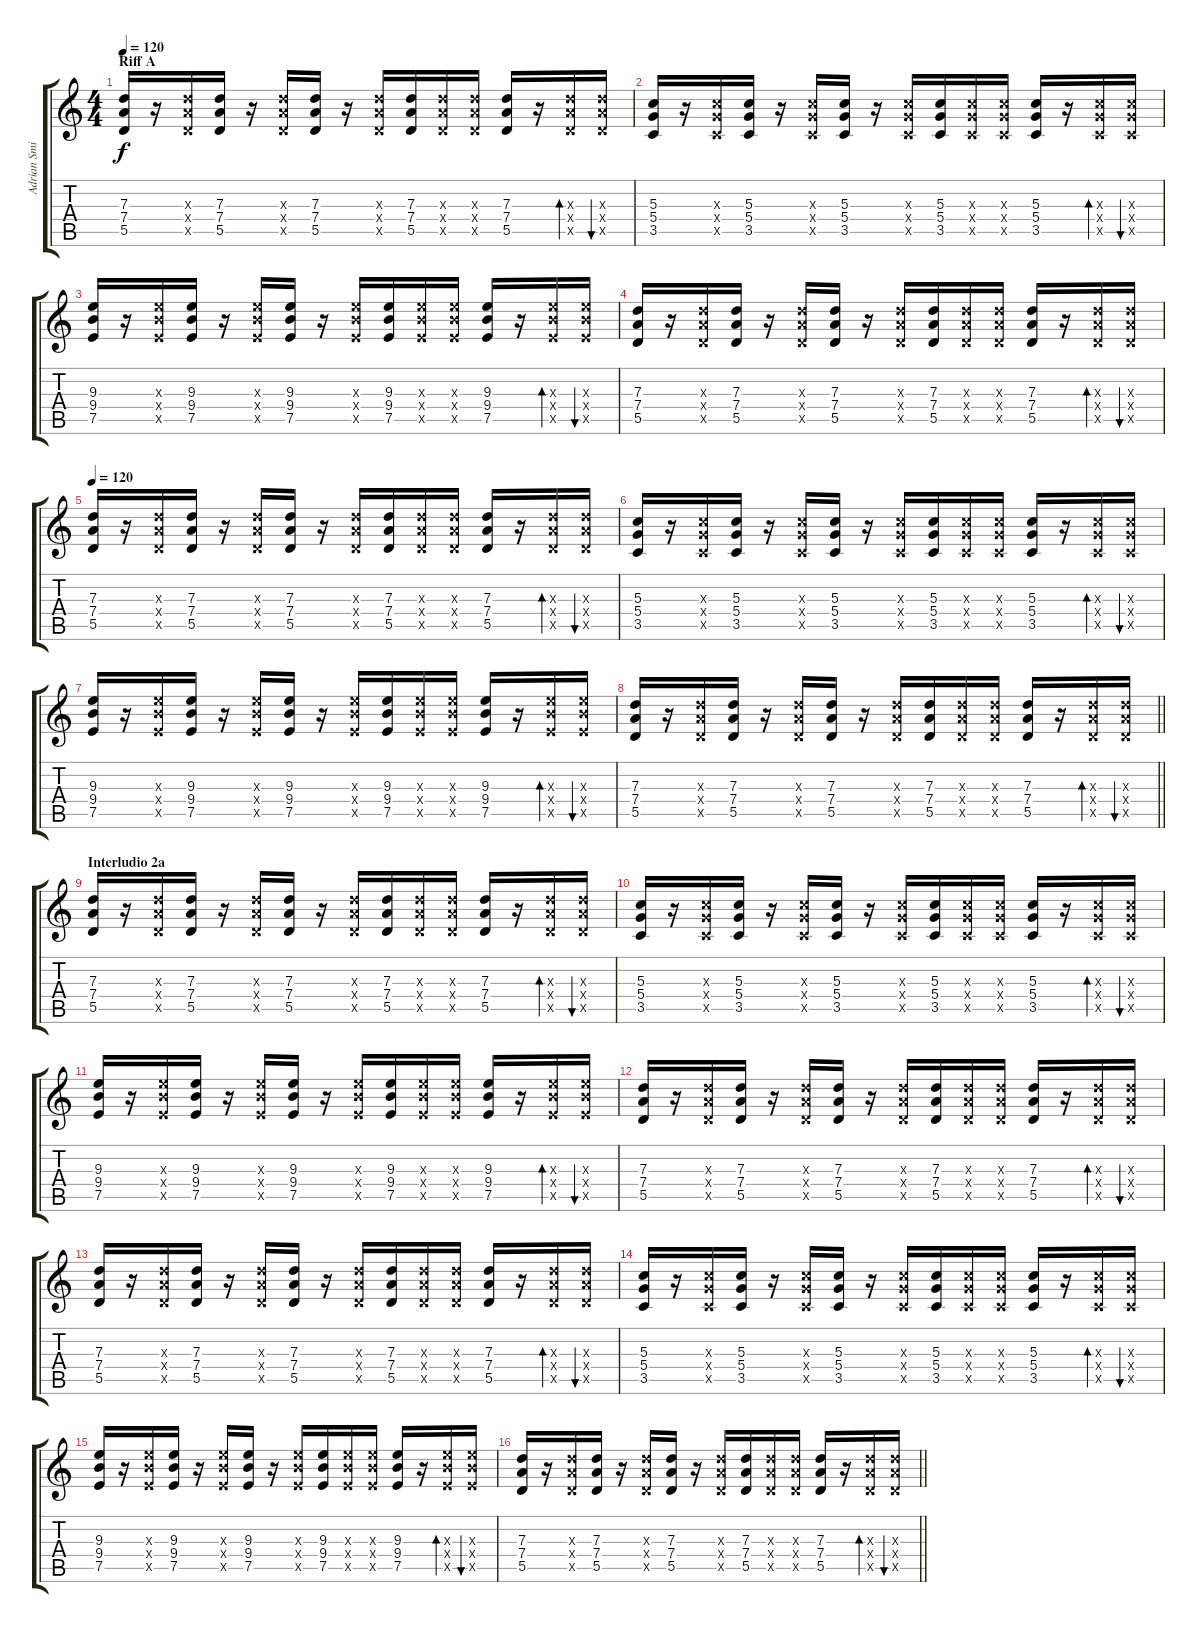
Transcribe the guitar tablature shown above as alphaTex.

\track ("Adrian Smith" "Adrian Smi") {instrument distortionguitar}
\staff {score tabs}
\tuning (E4 B3 G3 D3 A2 E2) {hide}
\ts (4 4)
\section ("" "Riff A")
\tempo 120
\clef g2
\ks c
(7.3 7.4 5.5).16{dy f} r.16 (7.3{x} 7.4{x} 5.5{x}).16 (7.3 7.4 5.5).16 r.16 (7.3{x} 7.4{x} 5.5{x}).16 (7.3 7.4 5.5).16 r.16 (7.3{x} 7.4{x} 5.5{x}).16 (7.3 7.4 5.5).16 (7.3{x} 7.4{x} 5.5{x}).16 (7.3{x} 7.4{x} 5.5{x}).16 (7.3 7.4 5.5).16 r.16 (7.3{x} 7.4{x} 5.5{x}).16{bd 60} (7.3{x} 7.4{x} 5.5{x}).16{bu 60} |
(5.3 5.4 3.5).16 r.16 (5.3{x} 5.4{x} 3.5{x}).16 (5.3 5.4 3.5).16 r.16 (5.3{x} 5.4{x} 3.5{x}).16 (5.3 5.4 3.5).16 r.16 (5.3{x} 5.4{x} 3.5{x}).16 (5.3 5.4 3.5).16 (5.3{x} 5.4{x} 3.5{x}).16 (5.3{x} 5.4{x} 3.5{x}).16 (5.3 5.4 3.5).16 r.16 (5.3{x} 5.4{x} 3.5{x}).16{bd 60} (5.3{x} 5.4{x} 3.5{x}).16{bu 60} |
(9.3 9.4 7.5).16 r.16 (9.3{x} 9.4{x} 7.5{x}).16 (9.3 9.4 7.5).16 r.16 (9.3{x} 9.4{x} 7.5{x}).16 (9.3 9.4 7.5).16 r.16 (9.3{x} 9.4{x} 7.5{x}).16 (9.3 9.4 7.5).16 (9.3{x} 9.4{x} 7.5{x}).16 (9.3{x} 9.4{x} 7.5{x}).16 (9.3 9.4 7.5).16 r.16 (9.3{x} 9.4{x} 7.5{x}).16{bd 60} (9.3{x} 9.4{x} 7.5{x}).16{bu 60} |
(7.3 7.4 5.5).16 r.16 (7.3{x} 7.4{x} 5.5{x}).16 (7.3 7.4 5.5).16 r.16 (7.3{x} 7.4{x} 5.5{x}).16 (7.3 7.4 5.5).16 r.16 (7.3{x} 7.4{x} 5.5{x}).16 (7.3 7.4 5.5).16 (7.3{x} 7.4{x} 5.5{x}).16 (7.3{x} 7.4{x} 5.5{x}).16 (7.3 7.4 5.5).16 r.16 (7.3{x} 7.4{x} 5.5{x}).16{bd 60} (7.3{x} 7.4{x} 5.5{x}).16{bu 60} |
\tempo 120
(7.3 7.4 5.5).16 r.16 (7.3{x} 7.4{x} 5.5{x}).16 (7.3 7.4 5.5).16 r.16 (7.3{x} 7.4{x} 5.5{x}).16 (7.3 7.4 5.5).16 r.16 (7.3{x} 7.4{x} 5.5{x}).16 (7.3 7.4 5.5).16 (7.3{x} 7.4{x} 5.5{x}).16 (7.3{x} 7.4{x} 5.5{x}).16 (7.3 7.4 5.5).16 r.16 (7.3{x} 7.4{x} 5.5{x}).16{bd 60} (7.3{x} 7.4{x} 5.5{x}).16{bu 60} |
(5.3 5.4 3.5).16 r.16 (5.3{x} 5.4{x} 3.5{x}).16 (5.3 5.4 3.5).16 r.16 (5.3{x} 5.4{x} 3.5{x}).16 (5.3 5.4 3.5).16 r.16 (5.3{x} 5.4{x} 3.5{x}).16 (5.3 5.4 3.5).16 (5.3{x} 5.4{x} 3.5{x}).16 (5.3{x} 5.4{x} 3.5{x}).16 (5.3 5.4 3.5).16 r.16 (5.3{x} 5.4{x} 3.5{x}).16{bd 60} (5.3{x} 5.4{x} 3.5{x}).16{bu 60} |
(9.3 9.4 7.5).16 r.16 (9.3{x} 9.4{x} 7.5{x}).16 (9.3 9.4 7.5).16 r.16 (9.3{x} 9.4{x} 7.5{x}).16 (9.3 9.4 7.5).16 r.16 (9.3{x} 9.4{x} 7.5{x}).16 (9.3 9.4 7.5).16 (9.3{x} 9.4{x} 7.5{x}).16 (9.3{x} 9.4{x} 7.5{x}).16 (9.3 9.4 7.5).16 r.16 (9.3{x} 9.4{x} 7.5{x}).16{bd 60} (9.3{x} 9.4{x} 7.5{x}).16{bu 60} |
\barLineRight lightlight
(7.3 7.4 5.5).16 r.16 (7.3{x} 7.4{x} 5.5{x}).16 (7.3 7.4 5.5).16 r.16 (7.3{x} 7.4{x} 5.5{x}).16 (7.3 7.4 5.5).16 r.16 (7.3{x} 7.4{x} 5.5{x}).16 (7.3 7.4 5.5).16 (7.3{x} 7.4{x} 5.5{x}).16 (7.3{x} 7.4{x} 5.5{x}).16 (7.3 7.4 5.5).16 r.16 (7.3{x} 7.4{x} 5.5{x}).16{bd 60} (7.3{x} 7.4{x} 5.5{x}).16{bu 60} |
\section ("" "Interludio 2a")
(7.3 7.4 5.5).16 r.16 (7.3{x} 7.4{x} 5.5{x}).16 (7.3 7.4 5.5).16 r.16 (7.3{x} 7.4{x} 5.5{x}).16 (7.3 7.4 5.5).16 r.16 (7.3{x} 7.4{x} 5.5{x}).16 (7.3 7.4 5.5).16 (7.3{x} 7.4{x} 5.5{x}).16 (7.3{x} 7.4{x} 5.5{x}).16 (7.3 7.4 5.5).16 r.16 (7.3{x} 7.4{x} 5.5{x}).16{bd 60} (7.3{x} 7.4{x} 5.5{x}).16{bu 60} |
(5.3 5.4 3.5).16 r.16 (5.3{x} 5.4{x} 3.5{x}).16 (5.3 5.4 3.5).16 r.16 (5.3{x} 5.4{x} 3.5{x}).16 (5.3 5.4 3.5).16 r.16 (5.3{x} 5.4{x} 3.5{x}).16 (5.3 5.4 3.5).16 (5.3{x} 5.4{x} 3.5{x}).16 (5.3{x} 5.4{x} 3.5{x}).16 (5.3 5.4 3.5).16 r.16 (5.3{x} 5.4{x} 3.5{x}).16{bd 60} (5.3{x} 5.4{x} 3.5{x}).16{bu 60} |
(9.3 9.4 7.5).16 r.16 (9.3{x} 9.4{x} 7.5{x}).16 (9.3 9.4 7.5).16 r.16 (9.3{x} 9.4{x} 7.5{x}).16 (9.3 9.4 7.5).16 r.16 (9.3{x} 9.4{x} 7.5{x}).16 (9.3 9.4 7.5).16 (9.3{x} 9.4{x} 7.5{x}).16 (9.3{x} 9.4{x} 7.5{x}).16 (9.3 9.4 7.5).16 r.16 (9.3{x} 9.4{x} 7.5{x}).16{bd 60} (9.3{x} 9.4{x} 7.5{x}).16{bu 60} |
(7.3 7.4 5.5).16 r.16 (7.3{x} 7.4{x} 5.5{x}).16 (7.3 7.4 5.5).16 r.16 (7.3{x} 7.4{x} 5.5{x}).16 (7.3 7.4 5.5).16 r.16 (7.3{x} 7.4{x} 5.5{x}).16 (7.3 7.4 5.5).16 (7.3{x} 7.4{x} 5.5{x}).16 (7.3{x} 7.4{x} 5.5{x}).16 (7.3 7.4 5.5).16 r.16 (7.3{x} 7.4{x} 5.5{x}).16{bd 60} (7.3{x} 7.4{x} 5.5{x}).16{bu 60} |
(7.3 7.4 5.5).16 r.16 (7.3{x} 7.4{x} 5.5{x}).16 (7.3 7.4 5.5).16 r.16 (7.3{x} 7.4{x} 5.5{x}).16 (7.3 7.4 5.5).16 r.16 (7.3{x} 7.4{x} 5.5{x}).16 (7.3 7.4 5.5).16 (7.3{x} 7.4{x} 5.5{x}).16 (7.3{x} 7.4{x} 5.5{x}).16 (7.3 7.4 5.5).16 r.16 (7.3{x} 7.4{x} 5.5{x}).16{bd 60} (7.3{x} 7.4{x} 5.5{x}).16{bu 60} |
(5.3 5.4 3.5).16 r.16 (5.3{x} 5.4{x} 3.5{x}).16 (5.3 5.4 3.5).16 r.16 (5.3{x} 5.4{x} 3.5{x}).16 (5.3 5.4 3.5).16 r.16 (5.3{x} 5.4{x} 3.5{x}).16 (5.3 5.4 3.5).16 (5.3{x} 5.4{x} 3.5{x}).16 (5.3{x} 5.4{x} 3.5{x}).16 (5.3 5.4 3.5).16 r.16 (5.3{x} 5.4{x} 3.5{x}).16{bd 60} (5.3{x} 5.4{x} 3.5{x}).16{bu 60} |
(9.3 9.4 7.5).16 r.16 (9.3{x} 9.4{x} 7.5{x}).16 (9.3 9.4 7.5).16 r.16 (9.3{x} 9.4{x} 7.5{x}).16 (9.3 9.4 7.5).16 r.16 (9.3{x} 9.4{x} 7.5{x}).16 (9.3 9.4 7.5).16 (9.3{x} 9.4{x} 7.5{x}).16 (9.3{x} 9.4{x} 7.5{x}).16 (9.3 9.4 7.5).16 r.16 (9.3{x} 9.4{x} 7.5{x}).16{bd 60} (9.3{x} 9.4{x} 7.5{x}).16{bu 60} |
\barLineRight lightlight
(7.3 7.4 5.5).16 r.16 (7.3{x} 7.4{x} 5.5{x}).16 (7.3 7.4 5.5).16 r.16 (7.3{x} 7.4{x} 5.5{x}).16 (7.3 7.4 5.5).16 r.16 (7.3{x} 7.4{x} 5.5{x}).16 (7.3 7.4 5.5).16 (7.3{x} 7.4{x} 5.5{x}).16 (7.3{x} 7.4{x} 5.5{x}).16 (7.3 7.4 5.5).16 r.16 (7.3{x} 7.4{x} 5.5{x}).16{bd 60} (7.3{x} 7.4{x} 5.5{x}).16{bu 60}
